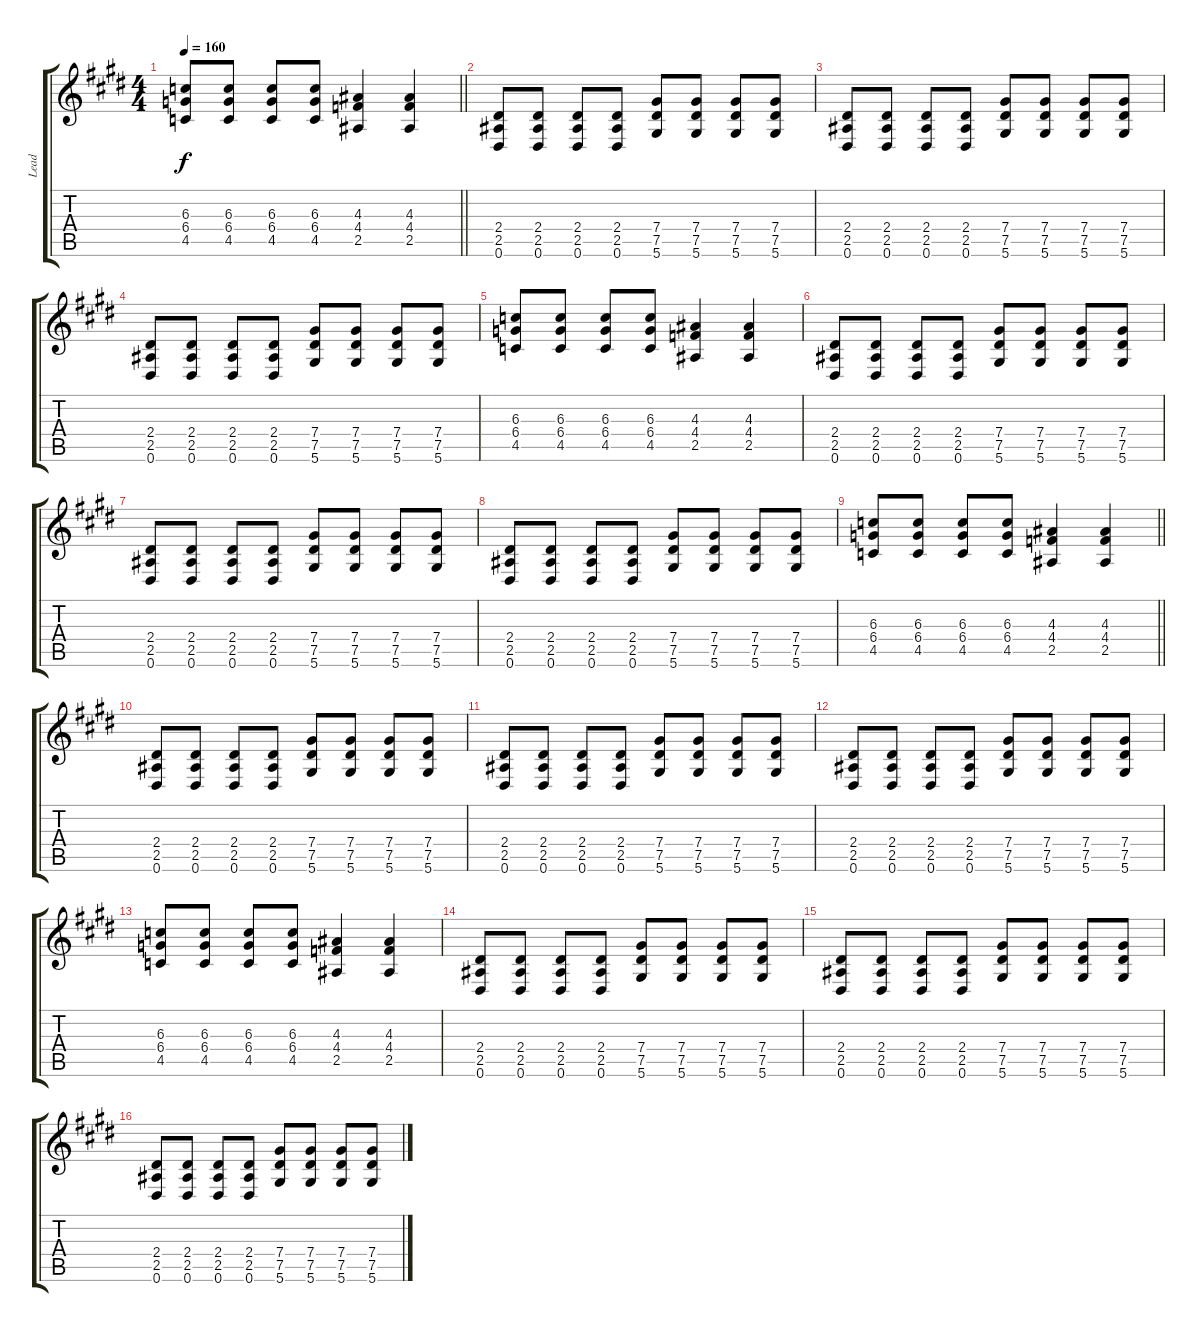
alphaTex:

\track ("Lead" "Lead") {instrument distortionguitar}
\staff {score tabs}
\tuning (Eb4 Bb3 Gb3 Db3 Ab2 Eb2) {hide}
\ts (4 4)
\tempo 160
\clef g2
\barLineRight lightlight
\ks e
(6.3 6.4 4.5).8{dy f} (6.3 6.4 4.5).8 (6.3 6.4 4.5).8 (6.3 6.4 4.5).8 (4.3 4.4 2.5).4 (4.3 4.4 2.5).4 |
(2.4 2.5 0.6).8 (2.4 2.5 0.6).8 (2.4 2.5 0.6).8 (2.4 2.5 0.6).8 (7.4 7.5 5.6).8 (7.4 7.5 5.6).8 (7.4 7.5 5.6).8 (7.4 7.5 5.6).8 |
(2.4 2.5 0.6).8 (2.4 2.5 0.6).8 (2.4 2.5 0.6).8 (2.4 2.5 0.6).8 (7.4 7.5 5.6).8 (7.4 7.5 5.6).8 (7.4 7.5 5.6).8 (7.4 7.5 5.6).8 |
(2.4 2.5 0.6).8 (2.4 2.5 0.6).8 (2.4 2.5 0.6).8 (2.4 2.5 0.6).8 (7.4 7.5 5.6).8 (7.4 7.5 5.6).8 (7.4 7.5 5.6).8 (7.4 7.5 5.6).8 |
(6.3 6.4 4.5).8 (6.3 6.4 4.5).8 (6.3 6.4 4.5).8 (6.3 6.4 4.5).8 (4.3 4.4 2.5).4 (4.3 4.4 2.5).4 |
(2.4 2.5 0.6).8 (2.4 2.5 0.6).8 (2.4 2.5 0.6).8 (2.4 2.5 0.6).8 (7.4 7.5 5.6).8 (7.4 7.5 5.6).8 (7.4 7.5 5.6).8 (7.4 7.5 5.6).8 |
(2.4 2.5 0.6).8 (2.4 2.5 0.6).8 (2.4 2.5 0.6).8 (2.4 2.5 0.6).8 (7.4 7.5 5.6).8 (7.4 7.5 5.6).8 (7.4 7.5 5.6).8 (7.4 7.5 5.6).8 |
(2.4 2.5 0.6).8 (2.4 2.5 0.6).8 (2.4 2.5 0.6).8 (2.4 2.5 0.6).8 (7.4 7.5 5.6).8 (7.4 7.5 5.6).8 (7.4 7.5 5.6).8 (7.4 7.5 5.6).8 |
\barLineRight lightlight
(6.3 6.4 4.5).8 (6.3 6.4 4.5).8 (6.3 6.4 4.5).8 (6.3 6.4 4.5).8 (4.3 4.4 2.5).4 (4.3 4.4 2.5).4 |
(2.4 2.5 0.6).8 (2.4 2.5 0.6).8 (2.4 2.5 0.6).8 (2.4 2.5 0.6).8 (7.4 7.5 5.6).8 (7.4 7.5 5.6).8 (7.4 7.5 5.6).8 (7.4 7.5 5.6).8 |
(2.4 2.5 0.6).8 (2.4 2.5 0.6).8 (2.4 2.5 0.6).8 (2.4 2.5 0.6).8 (7.4 7.5 5.6).8 (7.4 7.5 5.6).8 (7.4 7.5 5.6).8 (7.4 7.5 5.6).8 |
(2.4 2.5 0.6).8 (2.4 2.5 0.6).8 (2.4 2.5 0.6).8 (2.4 2.5 0.6).8 (7.4 7.5 5.6).8 (7.4 7.5 5.6).8 (7.4 7.5 5.6).8 (7.4 7.5 5.6).8 |
(6.3 6.4 4.5).8 (6.3 6.4 4.5).8 (6.3 6.4 4.5).8 (6.3 6.4 4.5).8 (4.3 4.4 2.5).4 (4.3 4.4 2.5).4 |
(2.4 2.5 0.6).8 (2.4 2.5 0.6).8 (2.4 2.5 0.6).8 (2.4 2.5 0.6).8 (7.4 7.5 5.6).8 (7.4 7.5 5.6).8 (7.4 7.5 5.6).8 (7.4 7.5 5.6).8 |
(2.4 2.5 0.6).8 (2.4 2.5 0.6).8 (2.4 2.5 0.6).8 (2.4 2.5 0.6).8 (7.4 7.5 5.6).8 (7.4 7.5 5.6).8 (7.4 7.5 5.6).8 (7.4 7.5 5.6).8 |
(2.4 2.5 0.6).8 (2.4 2.5 0.6).8 (2.4 2.5 0.6).8 (2.4 2.5 0.6).8 (7.4 7.5 5.6).8 (7.4 7.5 5.6).8 (7.4 7.5 5.6).8 (7.4 7.5 5.6).8
